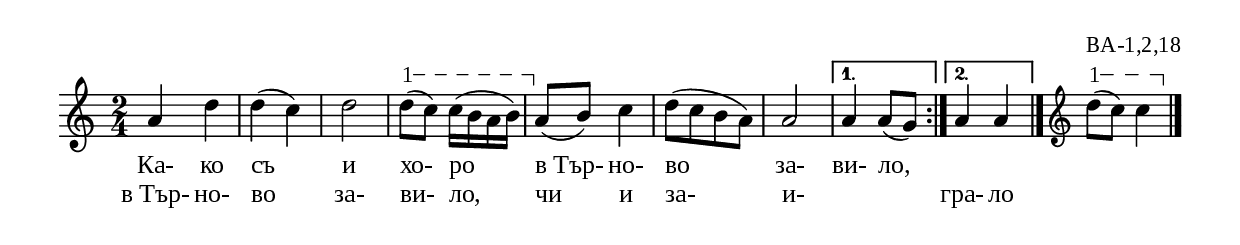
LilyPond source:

%{
BA_1_2_18
%}

\include "td-preamble.ly"

\score {
\relative c'' {
%% \tempo 4 = 152
  \time 2/4
\repeat volta 2 {  a4 d | d( c) | d2 | 
\varA
  d8\startTextSpan( c) c16([ b a b\stopTextSpan)] |  
a8( b) c4 | d8( [ c b a ) ] | a2 |
} 
\alternative  {{ a4 a8( g) } { a4 a }}
 \bar "|." 
\endm
\varA
  d8\startTextSpan( c) c4\stopTextSpan 
\bar "|."
}
\addlyrics { Ка- ко съ и хо- ро "в Тър-" но- во за- ви- ло, }
\addlyrics { "в Тър-" но- во за- ви- ло, чи и за- и- " " " " гра- ло }
%
\layout {
  indent = #0
  line-width = 190\mm
  ragged-right=##f
}
%
\midi { 
	\context {
		\Score
		tempoWholesPerMinute = #(ly:make-moment 152 4)
		}
	}
}
%
\header{
  opus = "ВА-1,2,18"
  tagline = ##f
}


